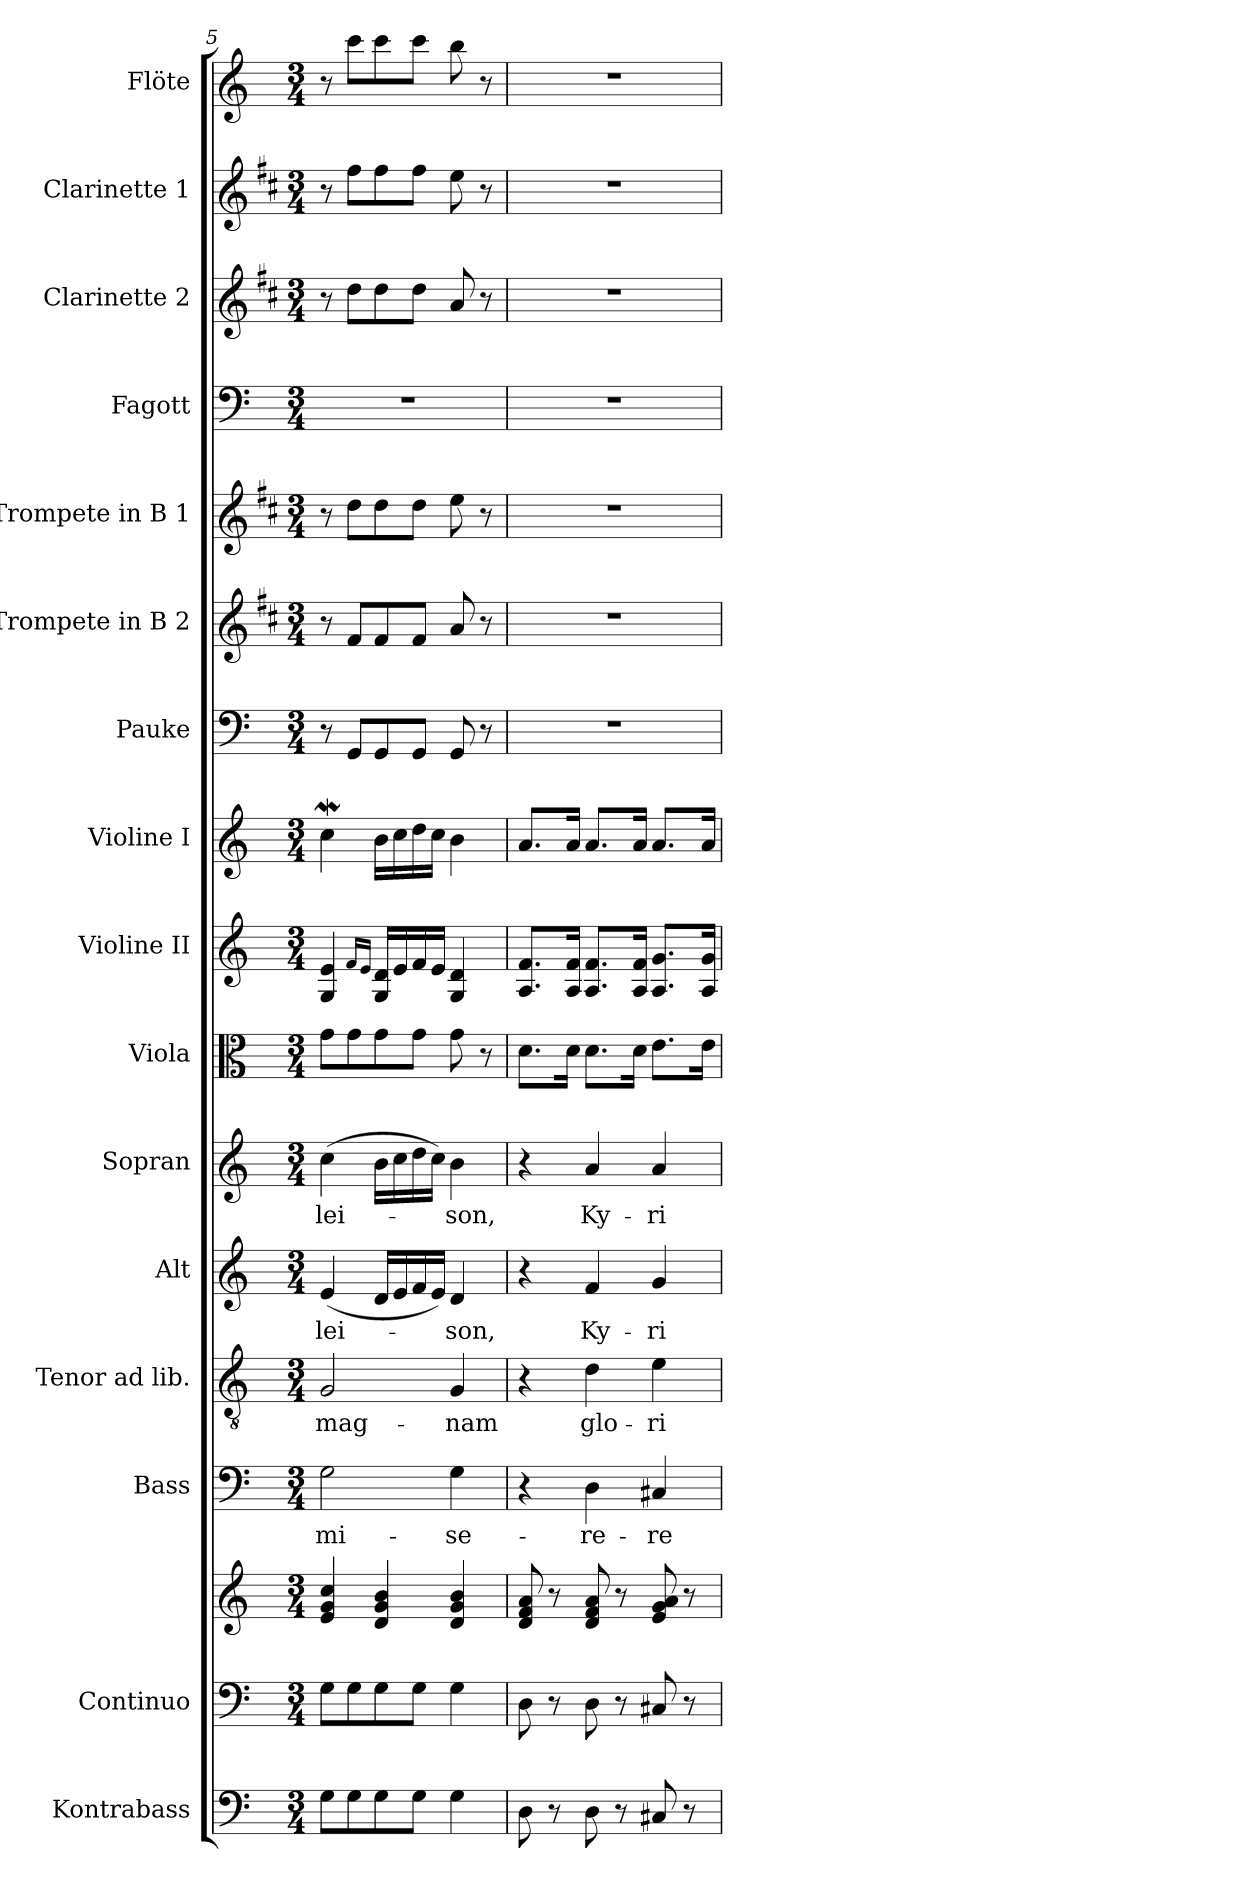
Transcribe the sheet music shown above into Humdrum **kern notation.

**kern	**kern	**kern	**kern	**text	**kern	**text	**kern	**text	**kern	**text	**kern	**kern	**kern	**kern	**kern	**kern	**kern	**kern	**kern	**kern
*part16	*part15	*part15	*part14	*part14	*part13	*part13	*part12	*part12	*part11	*part11	*part10	*part9	*part8	*part7	*part6	*part5	*part4	*part3	*part2	*part1
*staff17	*staff16	*staff15	*staff14	*staff14	*staff13	*staff13	*staff12	*staff12	*staff11	*staff11	*staff10	*staff9	*staff8	*staff7	*staff6	*staff5	*staff4	*staff3	*staff2	*staff1
*I"Kontrabass	*I"Continuo	*	*I"Bass	*	*I"Tenor ad lib.	*	*I"Alt	*	*I"Sopran	*	*I"Viola	*I"Violine II	*I"Violine I	*I"Pauke	*I"Trompete in B 2	*I"Trompete in B 1	*I"Fagott	*I"Clarinette 2	*I"Clarinette 1	*I"Flöte
*I'Kb.	*I'cont.	*	*I'B	*	*I'T	*	*I'A	*	*I'S	*	*I'Vla.	*I'Vl. II	*I'Vl. I	*I'Pk.	*	*	*I'Fg.	*I'Cl. 2	*I'Cl. 1	*I'Fl.
*clefF4	*clefF4	*clefG2	*clefF4	*	*clefGv2	*	*clefG2	*	*clefG2	*	*clefC3	*clefG2	*clefG2	*clefF4	*clefG2	*clefG2	*clefF4	*clefG2	*clefG2	*clefG2
*ITrd7c12	*	*	*	*	*	*	*	*	*	*	*	*	*	*	*ITrd1c2	*ITrd1c2	*	*ITrd1c2	*ITrd1c2	*
*k[]	*k[]	*k[]	*k[]	*	*k[]	*	*k[]	*	*k[]	*	*k[]	*k[]	*k[]	*k[]	*k[]	*k[]	*k[]	*k[]	*k[]	*k[]
*C:	*C:	*C:	*C:	*	*C:	*	*C:	*	*C:	*	*C:	*C:	*C:	*C:	*C:	*C:	*C:	*C:	*C:	*C:
*M3/4	*M3/4	*M3/4	*M3/4	*	*M3/4	*	*M3/4	*	*M3/4	*	*M3/4	*M3/4	*M3/4	*M3/4	*M3/4	*M3/4	*M3/4	*M3/4	*M3/4	*M3/4
=5	=5	=5	=5	=5	=5	=5	=5	=5	=5	=5	=5	=5	=5	=5	=5	=5	=5	=5	=5	=5
!	!	!	!	!LO:LY:b	!	!LO:LY:b	!	!LO:LY:b	!	!LO:LY:b	!	!	!	!	!	!	!	!	!	!
8GG\L	8G\L	4e/ 4g/ 4cc/	2G\	mi-	2G/	mag-	(<4e/	-lei-	(>4cc\	-lei-	8g\L	4G/ 4e/	4ccw\	8r	8r	8r	2.r	8r	8r	8r
8GG\	8G\	.	.	.	.	.	.	.	.	.	8g\	.	.	8GG/L	8e/L	8cc\L	.	8cc\L	8ee\L	8ccc\L
.	.	.	.	.	.	.	.	.	.	.	.	16qf/LL	.	.	.	.	.	.	.	.
.	.	.	.	.	.	.	.	.	.	.	.	16qe/JJ	.	.	.	.	.	.	.	.
8GG\	8G\	4d/ 4g/ 4b/	.	.	.	.	16d/LL	.	16b\LL	.	8g\	16G/ 16d/LL	16b\LL	8GG/	8e/	8cc\	.	8cc\	8ee\	8ccc\
.	.	.	.	.	.	.	16e/	.	16cc\	.	.	16e/	16cc\	.	.	.	.	.	.	.
8GG\J	8G\J	.	.	.	.	.	16f/	.	16dd\	.	8g\J	16f/	16dd\	8GG/J	8e/J	8cc\J	.	8cc\J	8ee\J	8ccc\J
.	.	.	.	.	.	.	16e/JJ)	.	16cc\JJ)	.	.	16e/JJ	16cc\JJ	.	.	.	.	.	.	.
!	!	!	!	!LO:LY:b	!	!LO:LY:b	!	!LO:LY:b	!	!LO:LY:b	!	!	!	!	!	!	!	!	!	!
4GG\	4G\	4d/ 4g/ 4b/	4G\	-se-	4G/	-nam	4d/	-son,	4b\	-son,	8g\	4G/ 4d/	4b\	8GG/	8g/	8dd\	.	8g/	8dd\	8bb\
.	.	.	.	.	.	.	.	.	.	.	8r	.	.	8r	8r	8r	.	8r	8r	8r
=6	=6	=6	=6	=6	=6	=6	=6	=6	=6	=6	=6	=6	=6	=6	=6	=6	=6	=6	=6	=6
8DD\	8D\	8d/ 8f/ 8a/	4r	.	4r	.	4r	.	4r	.	8.d\L	8.A/ 8.f/L	8.a/L	2.r	2.r	2.r	2.r	2.r	2.r	2.r
8r	8r	8r	.	.	.	.	.	.	.	.	.	.	.	.	.	.	.	.	.	.
.	.	.	.	.	.	.	.	.	.	.	16d\Jk	16A/ 16f/Jk	16a/Jk	.	.	.	.	.	.	.
!	!	!	!	!LO:LY:b	!	!LO:LY:b	!	!LO:LY:b	!	!LO:LY:b	!	!	!	!	!	!	!	!	!	!
8DD\	8D\	8d/ 8f/ 8a/	4D\	-re-	4d\	glo-	4f/	Ky-	4a/	Ky-	8.d\L	8.A/ 8.f/L	8.a/L	.	.	.	.	.	.	.
8r	8r	8r	.	.	.	.	.	.	.	.	.	.	.	.	.	.	.	.	.	.
.	.	.	.	.	.	.	.	.	.	.	16d\Jk	16A/ 16f/Jk	16a/Jk	.	.	.	.	.	.	.
!	!	!	!	!LO:LY:b	!	!LO:LY:b	!	!LO:LY:b	!	!LO:LY:b	!	!	!	!	!	!	!	!	!	!
8CC#X/	8C#X/	8e/ 8g/ 8a/	4C#X/	-re	4e\	-ri-	4g/	-ri-	4a/	-ri-	8.e\L	8.A/ 8.g/L	8.a/L	.	.	.	.	.	.	.
8r	8r	8r	.	.	.	.	.	.	.	.	.	.	.	.	.	.	.	.	.	.
.	.	.	.	.	.	.	.	.	.	.	16e\Jk	16A/ 16g/Jk	16a/Jk	.	.	.	.	.	.	.
=	=	=	=	=	=	=	=	=	=	=	=	=	=	=	=	=	=	=	=	=
*-	*-	*-	*-	*-	*-	*-	*-	*-	*-	*-	*-	*-	*-	*-	*-	*-	*-	*-	*-	*-
